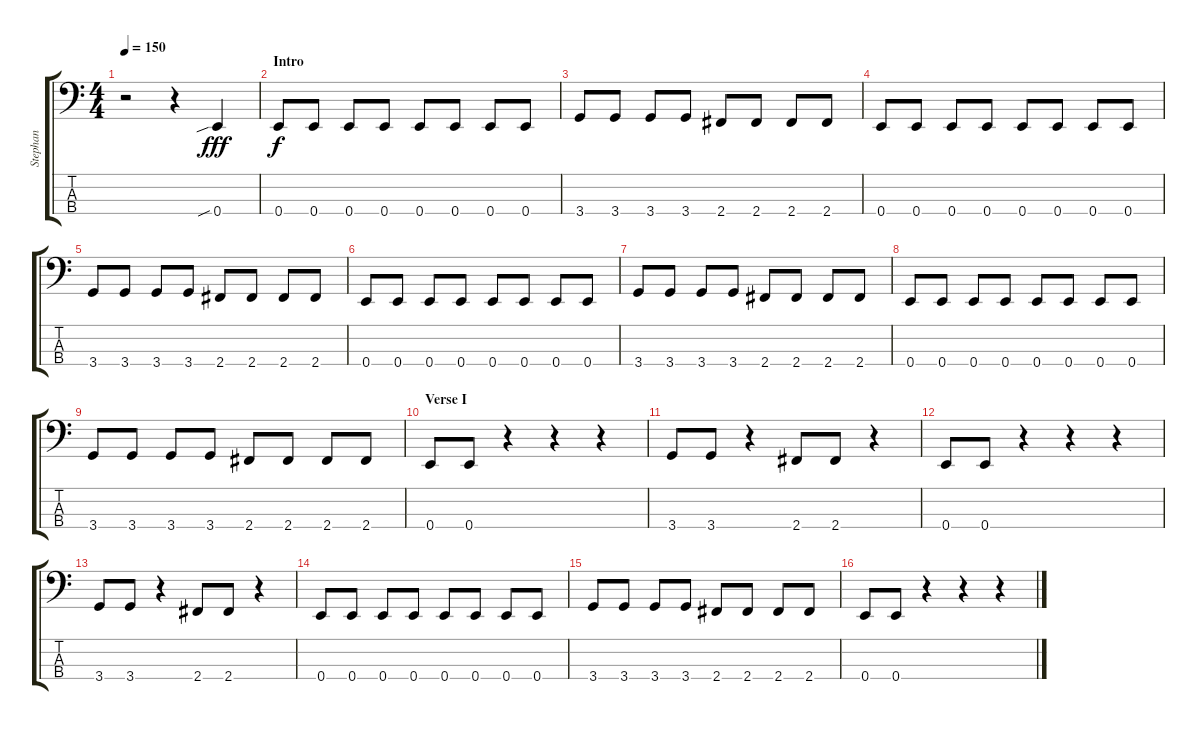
\track ("Stephan" "Stephan") {instrument slapbass2}
\staff {score tabs}
\tuning (G2 D2 A1 E1) {hide}
\ts (4 4)
\tempo 150
\clef f4
\ks c
r.2{dy fff instrument slapbass2} r.4 0.4{sib}.4 |
\section ("" "Intro")
0.4.8{dy f} 0.4.8 0.4.8 0.4.8 0.4.8 0.4.8 0.4.8 0.4.8 |
3.4.8 3.4.8 3.4.8 3.4.8 2.4.8 2.4.8 2.4.8 2.4.8 |
0.4.8 0.4.8 0.4.8 0.4.8 0.4.8 0.4.8 0.4.8 0.4.8 |
3.4.8 3.4.8 3.4.8 3.4.8 2.4.8 2.4.8 2.4.8 2.4.8 |
0.4.8 0.4.8 0.4.8 0.4.8 0.4.8 0.4.8 0.4.8 0.4.8 |
3.4.8 3.4.8 3.4.8 3.4.8 2.4.8 2.4.8 2.4.8 2.4.8 |
0.4.8 0.4.8 0.4.8 0.4.8 0.4.8 0.4.8 0.4.8 0.4.8 |
3.4.8 3.4.8 3.4.8 3.4.8 2.4.8 2.4.8 2.4.8 2.4.8 |
\section ("" "Verse I")
0.4.8 0.4.8 r.4 r.4 r.4 |
3.4.8 3.4.8 r.4 2.4.8 2.4.8 r.4 |
0.4.8 0.4.8 r.4 r.4 r.4 |
3.4.8 3.4.8 r.4 2.4.8 2.4.8 r.4 |
0.4.8 0.4.8 0.4.8 0.4.8 0.4.8 0.4.8 0.4.8 0.4.8 |
3.4.8 3.4.8 3.4.8 3.4.8 2.4.8 2.4.8 2.4.8 2.4.8 |
0.4.8 0.4.8 r.4 r.4 r.4
